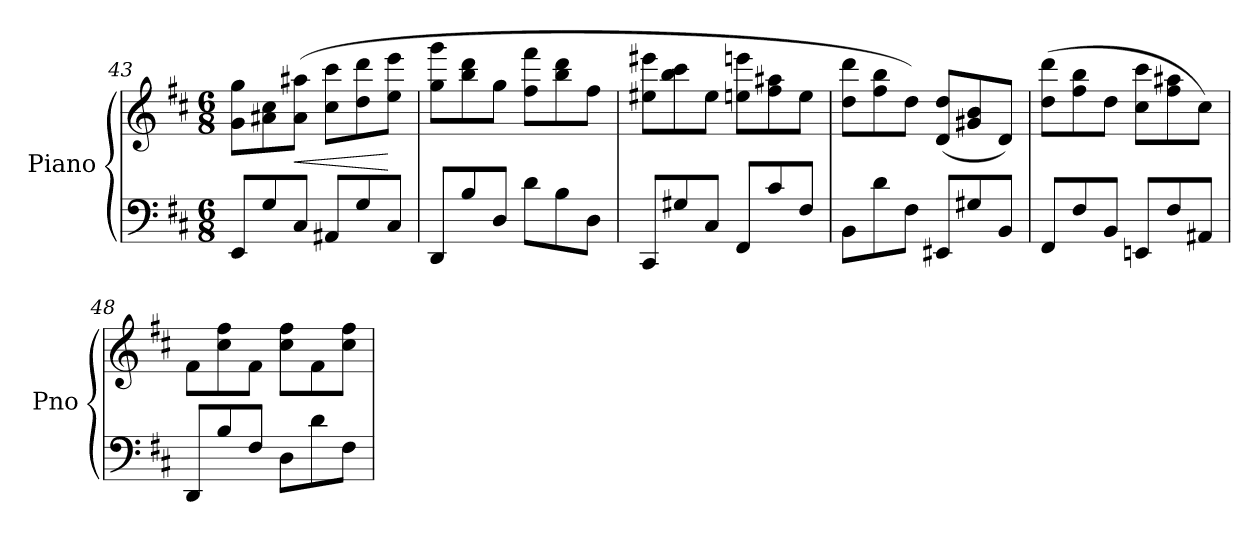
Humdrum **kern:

**kern	**kern	**dynam
*part1	*part1	*part1
*staff2	*staff1	*staff1/2
*I"Piano	*	*
*I'Pno	*	*
*clefF4	*clefG2	*
*k[f#c#]	*k[f#c#]	*
*D:	*D:	*
*M6/8	*M6/8	*
=43	=43	=43
8EE/L	8g\ 8gg\L	.
8G/	8a#X\ 8cc#\	.
!	!	!LO:HP:b
8C#/J	(8a#\ 8aa#X\J	<
8AA#X/L	8cc#\ 8ccc#\L	.
8G/	8dd\ 8ddd\	.
8C#/J	8ee\ 8eee\J	[
!!LO:LB:g=z
=44	=44	=44
8DD/L	8gg\ 8ggg\L	.
8B/	8bb\ 8ddd\	.
8D/J	8gg\J	.
8d\L	8ff#\ 8fff#\L	.
8B\	8bb\ 8ddd\	.
8D\J	8ff#\J	.
=45	=45	=45
8CC#/L	8ee#X\ 8eee#X\L	.
8G#X/	8bb\ 8ccc#\	.
8C#/J	8ee#\J	.
8FF#/L	8een\ 8eeen\L	.
8c#/	8ff#\ 8aa#X\	.
8F#/J	8ee\J	.
=46	=46	=46
8BB\L	8dd\ 8ddd\L	.
8d\	8ff#\ 8bb\	.
8F#\J	8dd\J)	.
8EE#X/L	(8d/ 8dd/L	.
8G#X/	8g#X/ 8b/	.
8BB/J	8d/J)	.
=47	=47	=47
8FF#/L	(8dd\ 8ddd\L	.
8F#/	8ff#\ 8bb\	.
8BB/J	8dd\J	.
8EEn/L	8cc#\ 8ccc#\L	.
8F#/	8ff#\ 8aa#X\	.
8AA#X/J	8cc#\J)	.
=48	=48	=48
8DD/L	8f#\L	.
8B/	8cc#\ 8ff#\	.
8F#/J	8f#\J	.
8D\L	8cc#\ 8ff#\L	.
8d\	8f#\	.
8F#\J	8cc#\ 8ff#\J	.
=	=	=
*-	*-	*-
